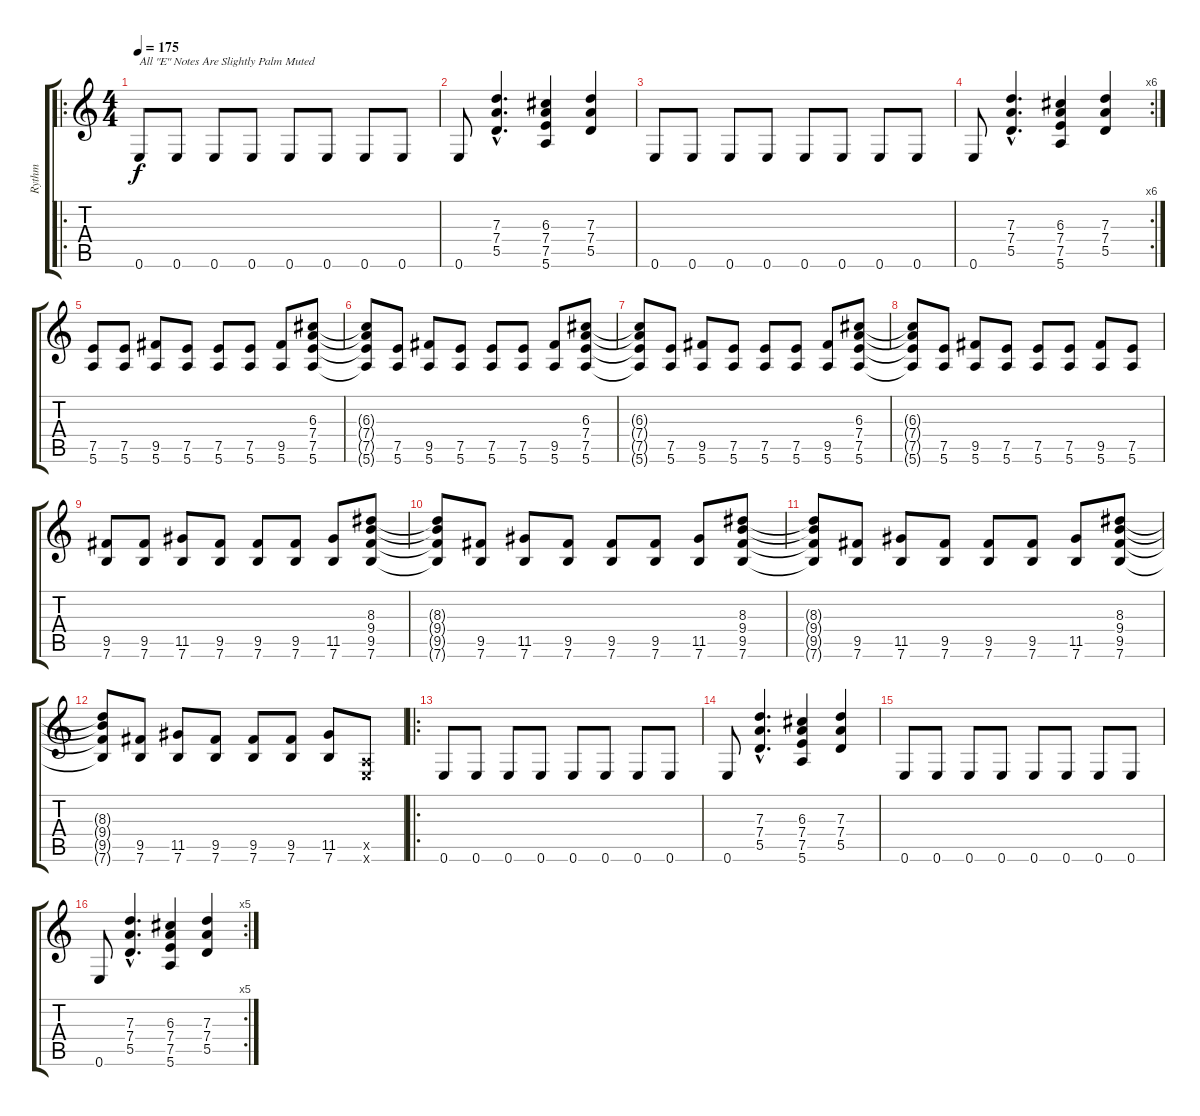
\track ("Rythm " "Rythm ") {instrument distortionguitar}
\staff {score tabs}
\tuning (E4 B3 G3 D3 A2 E2) {hide}
\ro
\ts (4 4)
\tempo 175
\clef g2
\ks c
0.6.8{txt "All \"E\" Notes Are Slightly Palm Muted" dy f instrument distortionguitar} 0.6.8 0.6.8 0.6.8 0.6.8 0.6.8 0.6.8 0.6.8 |
0.6.8 (7.3{hac} 7.4{hac} 5.5{hac}).4{d} (6.3 7.4 7.5 5.6).4 (7.3 7.4 5.5).4 |
0.6.8 0.6.8 0.6.8 0.6.8 0.6.8 0.6.8 0.6.8 0.6.8 |
\rc 6
0.6.8 (7.3{hac} 7.4{hac} 5.5{hac}).4{d} (6.3 7.4 7.5 5.6).4 (7.3 7.4 5.5).4 |
(7.5 5.6).8 (7.5 5.6).8 (9.5 5.6).8 (7.5 5.6).8 (7.5 5.6).8 (7.5 5.6).8 (9.5 5.6).8 (6.3 7.4 7.5 5.6).8 |
(6.3{t} 7.4{t} 7.5{t} 5.6{t}).8 (7.5 5.6).8 (9.5 5.6).8 (7.5 5.6).8 (7.5 5.6).8 (7.5 5.6).8 (9.5 5.6).8 (6.3 7.4 7.5 5.6).8 |
(6.3{t} 7.4{t} 7.5{t} 5.6{t}).8 (7.5 5.6).8 (9.5 5.6).8 (7.5 5.6).8 (7.5 5.6).8 (7.5 5.6).8 (9.5 5.6).8 (6.3 7.4 7.5 5.6).8 |
(6.3{t} 7.4{t} 7.5{t} 5.6{t}).8 (7.5 5.6).8 (9.5 5.6).8 (7.5 5.6).8 (7.5 5.6).8 (7.5 5.6).8 (9.5 5.6).8 (7.5 5.6).8 |
(9.5 7.6).8 (9.5 7.6).8 (11.5 7.6).8 (9.5 7.6).8 (9.5 7.6).8 (9.5 7.6).8 (11.5 7.6).8 (8.3 9.4 9.5 7.6).8 |
(8.3{t} 9.4{t} 9.5{t} 7.6{t}).8 (9.5 7.6).8 (11.5 7.6).8 (9.5 7.6).8 (9.5 7.6).8 (9.5 7.6).8 (11.5 7.6).8 (8.3 9.4 9.5 7.6).8 |
(8.3{t} 9.4{t} 9.5{t} 7.6{t}).8 (9.5 7.6).8 (11.5 7.6).8 (9.5 7.6).8 (9.5 7.6).8 (9.5 7.6).8 (11.5 7.6).8 (8.3 9.4 9.5 7.6).8 |
(8.3{t} 9.4{t} 9.5{t} 7.6{t}).8 (9.5 7.6).8 (11.5 7.6).8 (9.5 7.6).8 (9.5 7.6).8 (9.5 7.6).8 (11.5 7.6).8 (0.5{x} 0.6{x}).8 |
\ro
0.6.8 0.6.8 0.6.8 0.6.8 0.6.8 0.6.8 0.6.8 0.6.8 |
0.6.8 (7.3{hac} 7.4{hac} 5.5{hac}).4{d} (6.3 7.4 7.5 5.6).4 (7.3 7.4 5.5).4 |
0.6.8 0.6.8 0.6.8 0.6.8 0.6.8 0.6.8 0.6.8 0.6.8 |
\rc 5
0.6.8 (7.3{hac} 7.4{hac} 5.5{hac}).4{d} (6.3 7.4 7.5 5.6).4 (7.3 7.4 5.5).4
